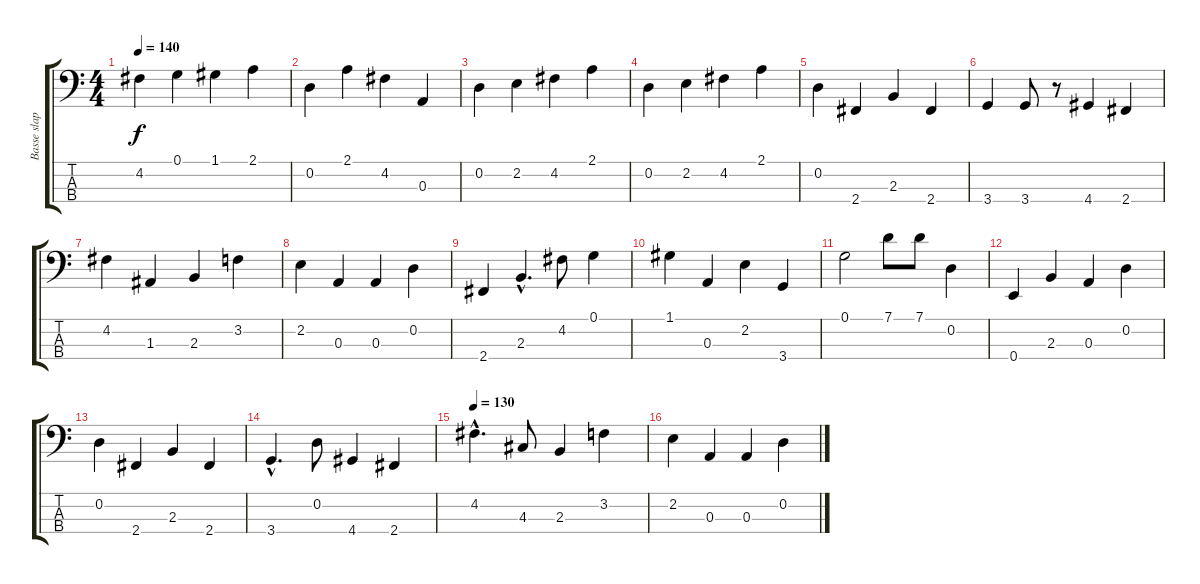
\track ("Basse slap " "Basse slap") {instrument slapbass1}
\staff {score tabs}
\tuning (G2 D2 A1 E1) {hide}
\ts (4 4)
\tempo 140
\clef f4
\ks c
4.2.4{dy f} 0.1.4 1.1.4 2.1.4 |
0.2.4 2.1.4 4.2.4 0.3.4 |
0.2.4 2.2.4 4.2.4 2.1.4 |
0.2.4 2.2.4 4.2.4 2.1.4 |
0.2.4 2.4.4 2.3.4 2.4.4 |
3.4.4 3.4.8 r.8 4.4.4 2.4.4 |
4.2.4 1.3.4 2.3.4 3.2.4 |
2.2.4 0.3.4 0.3.4 0.2.4 |
2.4.4 2.3{hac}.4{d} 4.2.8 0.1.4 |
1.1.4 0.3.4 2.2.4 3.4.4 |
0.1.2 7.1.8 7.1.8 0.2.4 |
0.4.4 2.3.4 0.3.4 0.2.4 |
0.2.4 2.4.4 2.3.4 2.4.4 |
3.4{hac}.4{d} 0.2.8 4.4.4 2.4.4 |
\tempo 130
4.2{hac}.4{d} 4.3.8 2.3.4 3.2.4 |
2.2.4 0.3.4 0.3.4 0.2.4
